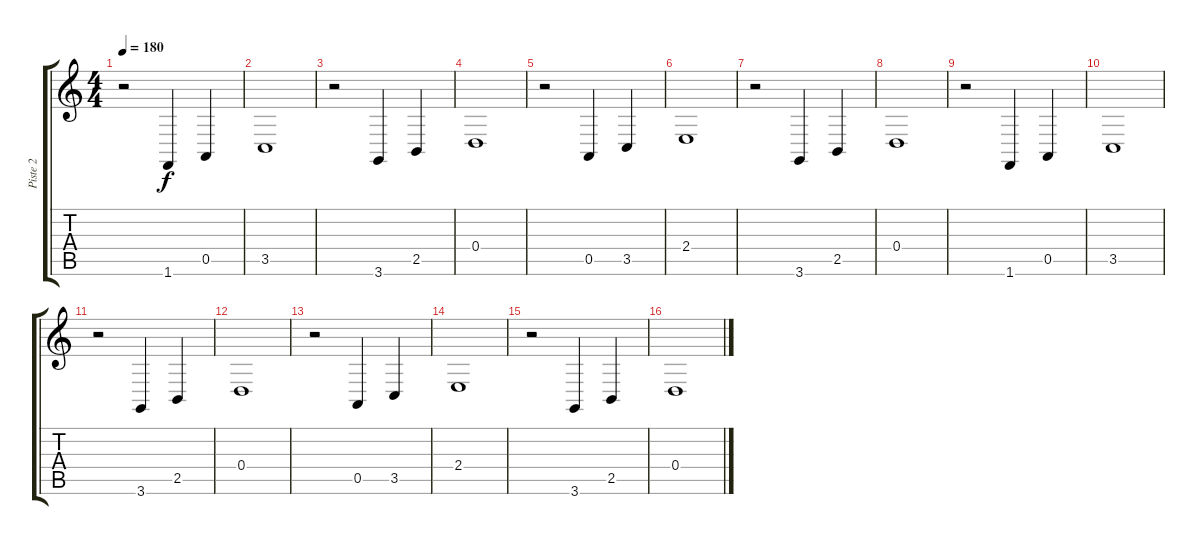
\track ("Piste 2" "Piste 2") {instrument acousticgrandpiano}
\staff {score tabs}
\tuning (E4 B3 G3 D3 A2 E2) {hide}
\ts (4 4)
\tempo 180
\clef g2
\ks c
r.2{dy f} 1.6.4 0.5.4 |
3.5.1 |
r.2 3.6.4 2.5.4 |
0.4.1 |
r.2 0.5.4 3.5.4 |
2.4.1 |
r.2 3.6.4 2.5.4 |
0.4.1 |
r.2 1.6.4 0.5.4 |
3.5.1 |
r.2 3.6.4 2.5.4 |
0.4.1 |
r.2 0.5.4 3.5.4 |
2.4.1 |
r.2 3.6.4 2.5.4 |
0.4.1
